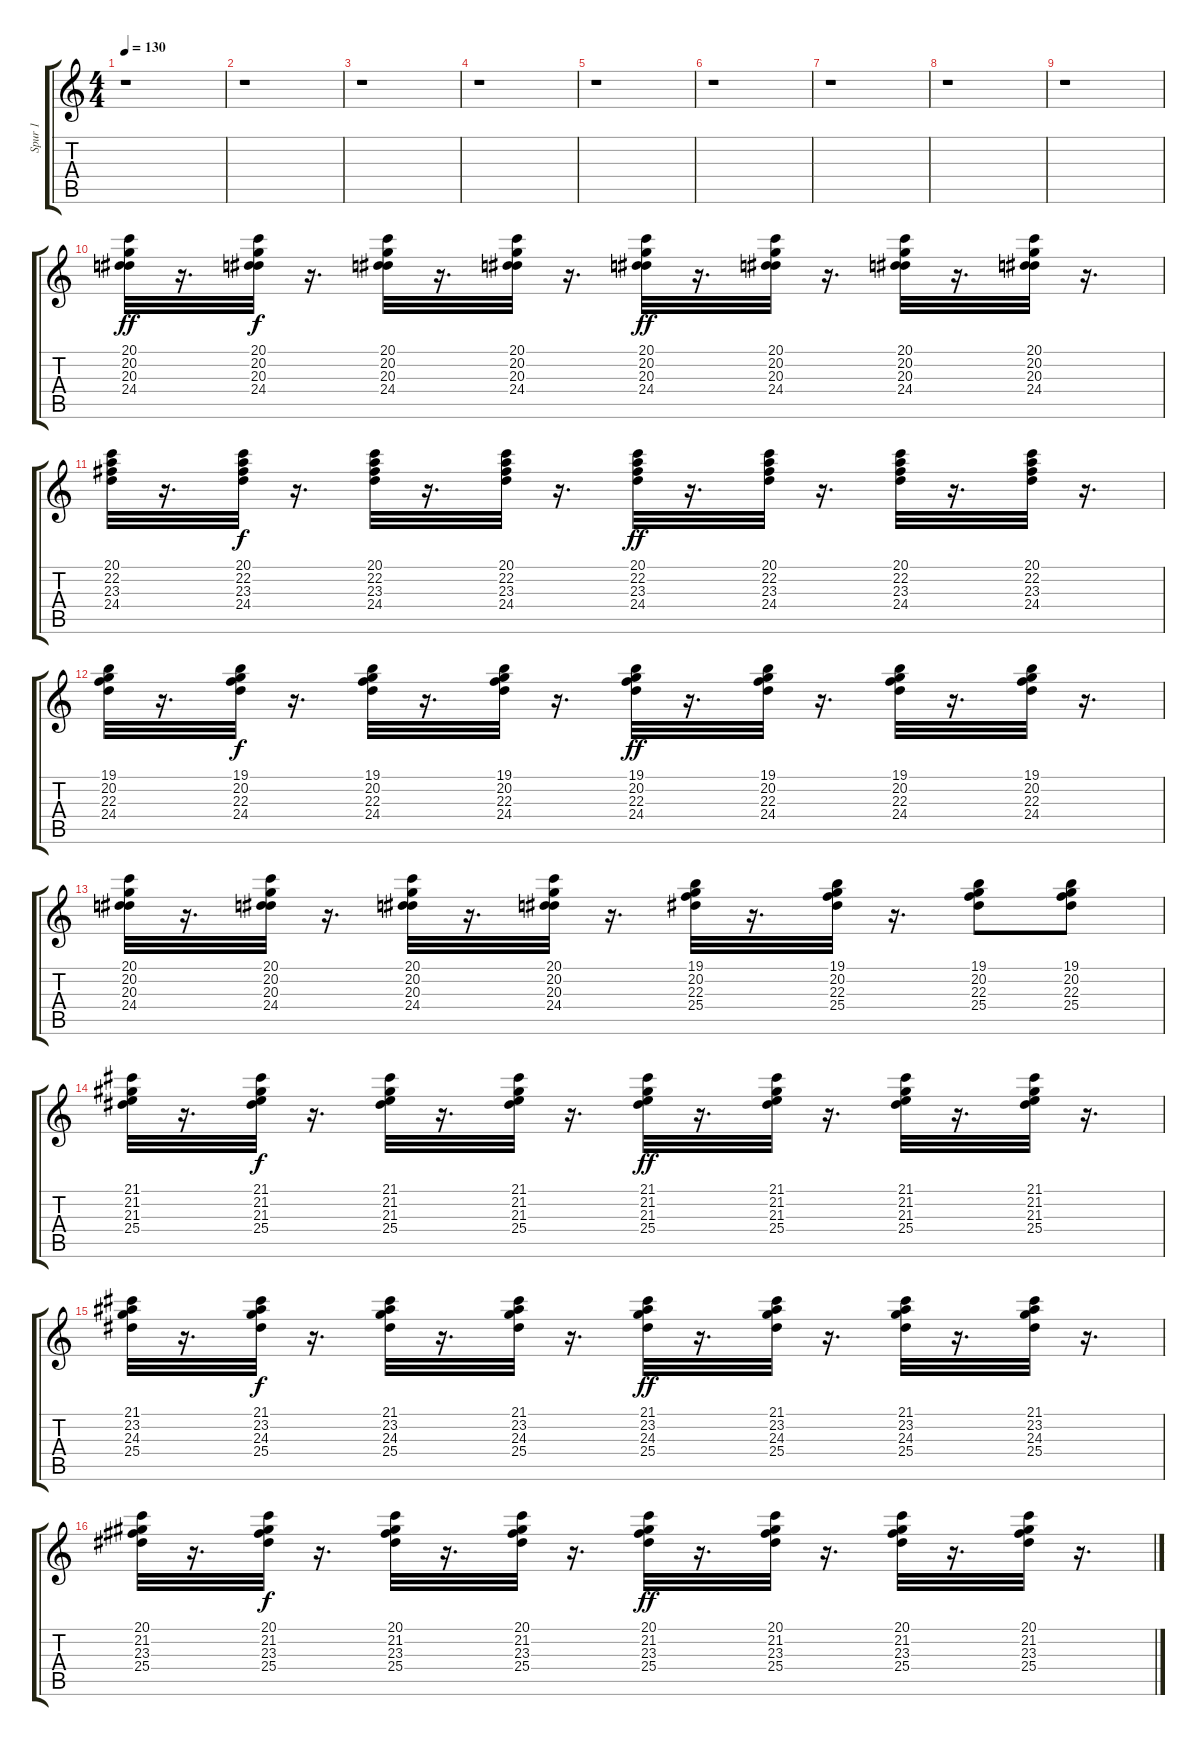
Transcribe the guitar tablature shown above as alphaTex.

\track ("Spur 1" "Spur 1") {instrument honkytonkpiano}
\staff {score tabs}
\tuning (E4 B3 G3 D3 A2 E2) {hide}
\ts (4 4)
\tempo 130
\clef g2
\ks c
r.1{dy mf} |
r.1 |
r.1 |
r.1 |
r.1 |
r.1 |
r.1 |
r.1 |
r.1 |
(20.1 20.2 20.3 24.4).32{dy ff} r.16{d} (20.1 20.2 20.3 24.4).32{dy f} r.16{d} (20.1 20.2 20.3 24.4).32 r.16{d} (20.1 20.2 20.3 24.4).32 r.16{d} (20.1 20.2 20.3 24.4).32{dy ff} r.16{d} (20.1 20.2 20.3 24.4).32 r.16{d} (20.1 20.2 20.3 24.4).32 r.16{d} (20.1 20.2 20.3 24.4).32 r.16{d} |
(20.1 22.2 23.3 24.4).32 r.16{d} (20.1 22.2 23.3 24.4).32{dy f} r.16{d} (20.1 22.2 23.3 24.4).32 r.16{d} (20.1 22.2 23.3 24.4).32 r.16{d} (20.1 22.2 23.3 24.4).32{dy ff} r.16{d} (20.1 22.2 23.3 24.4).32 r.16{d} (20.1 22.2 23.3 24.4).32 r.16{d} (20.1 22.2 23.3 24.4).32 r.16{d} |
(19.1 20.2 22.3 24.4).32 r.16{d} (19.1 20.2 22.3 24.4).32{dy f} r.16{d} (19.1 20.2 22.3 24.4).32 r.16{d} (19.1 20.2 22.3 24.4).32 r.16{d} (19.1 20.2 22.3 24.4).32{dy ff} r.16{d} (19.1 20.2 22.3 24.4).32 r.16{d} (19.1 20.2 22.3 24.4).32 r.16{d} (19.1 20.2 22.3 24.4).32 r.16{d} |
(20.1 20.2 20.3 24.4).32 r.16{d} (20.1 20.2 20.3 24.4).32 r.16{d} (20.1 20.2 20.3 24.4).32 r.16{d} (20.1 20.2 20.3 24.4).32 r.16{d} (19.1 20.2 22.3 25.4).32 r.16{d} (19.1 20.2 22.3 25.4).32 r.16{d} (19.1 20.2 22.3 25.4).8 (19.1 20.2 22.3 25.4).8 |
(21.1 21.2 21.3 25.4).32 r.16{d} (21.1 21.2 21.3 25.4).32{dy f} r.16{d} (21.1 21.2 21.3 25.4).32 r.16{d} (21.1 21.2 21.3 25.4).32 r.16{d} (21.1 21.2 21.3 25.4).32{dy ff} r.16{d} (21.1 21.2 21.3 25.4).32 r.16{d} (21.1 21.2 21.3 25.4).32 r.16{d} (21.1 21.2 21.3 25.4).32 r.16{d} |
(21.1 23.2 24.3 25.4).32 r.16{d} (21.1 23.2 24.3 25.4).32{dy f} r.16{d} (21.1 23.2 24.3 25.4).32 r.16{d} (21.1 23.2 24.3 25.4).32 r.16{d} (21.1 23.2 24.3 25.4).32{dy ff} r.16{d} (21.1 23.2 24.3 25.4).32 r.16{d} (21.1 23.2 24.3 25.4).32 r.16{d} (21.1 23.2 24.3 25.4).32 r.16{d} |
(20.1 21.2 23.3 25.4).32 r.16{d} (20.1 21.2 23.3 25.4).32{dy f} r.16{d} (20.1 21.2 23.3 25.4).32 r.16{d} (20.1 21.2 23.3 25.4).32 r.16{d} (20.1 21.2 23.3 25.4).32{dy ff} r.16{d} (20.1 21.2 23.3 25.4).32 r.16{d} (20.1 21.2 23.3 25.4).32 r.16{d} (20.1 21.2 23.3 25.4).32 r.16{d}
